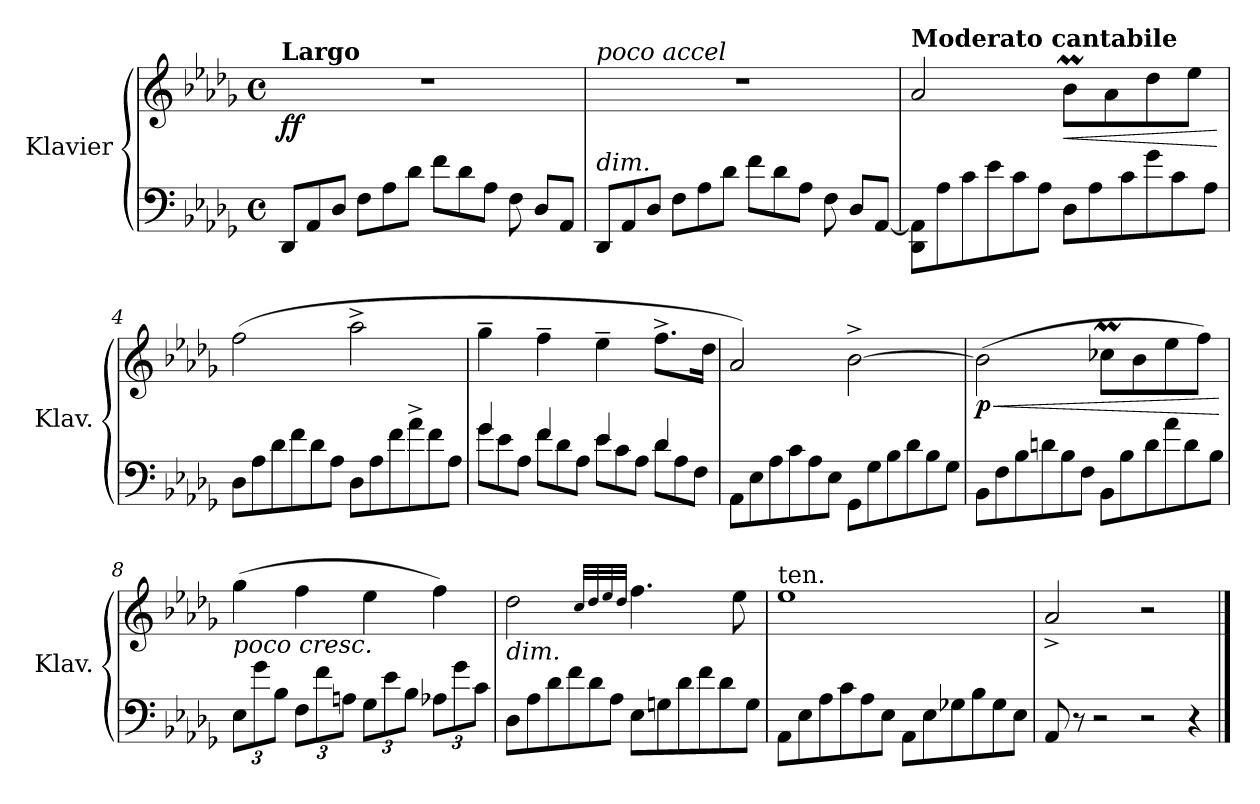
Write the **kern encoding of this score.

**kern	**kern	**dynam
*part1	*part1	*part1
*staff2	*staff1	*staff1/2
*I"Klavier	*	*
*I'Klav.	*	*
*clefF4	*clefG2	*
*k[b-e-a-d-g-]	*k[b-e-a-d-g-]	*
*M4/4	*M4/4	*
*met(c)	*met(c)	*
*Xtuplet	*	*
=1	=1	=1
!	!LO:TX:a:B:t=Largo	!
!	!	!LO:DY:b
12DD-/L	1r	ff
12AA-/	.	.
12D-/J	.	.
12F\L	.	.
12A-\	.	.
12d-\J	.	.
12f\L	.	.
12d-\	.	.
12A-\J	.	.
12F\	.	.
12D-/L	.	.
12AA-/J	.	.
=2	=2	=2
!	!LO:TX:a:i:t=poco accel	!
!LO:TX:a:i:t=dim.	!	!
12DD-/L	1r	.
12AA-/	.	.
12D-/J	.	.
12F\L	.	.
12A-\	.	.
12d-\J	.	.
12f\L	.	.
12d-\	.	.
12A-\J	.	.
12F\	.	.
12D-/L	.	.
[12AA-/J	.	.
=3	=3	=3
!	!LO:TX:a:B:t=Moderato cantabile	!
12DD-\ 12AA-\]L	2a-/	.
12A-\	.	.
12c\	.	.
12e-\	.	.
12c\	.	.
12A-\J	.	.
!	!	!LO:HP:b
12D-\L	8b-M\L	<
12A-\	.	.
.	8a-\	.
12c\	.	.
12g-\	8dd-\	.
12c\	.	.
.	8ee-\J	.
12A-\J	.	.
.	.	[
!!LO:LB:g=z
=4	=4	=4
12D-\L	(>2ff\	.
12A-\	.	.
12d-\	.	.
12f\	.	.
12d-\	.	.
12A-\J	.	.
12D-\L	2aa-^\	.
12A-\	.	.
12f\	.	.
12a-^\	.	.
12f\	.	.
12A-\J	.	.
=5	=5	=5
*^	*	*
12g-\L	4g-/	4gg-~\	.
12e-\	.	.	.
12A-\J	.	.	.
12f\L	4f/	4ff~\	.
12d-\	.	.	.
12A-\J	.	.	.
12e-\L	4e-/	4ee-~\	.
12c\	.	.	.
12A-\J	.	.	.
12d-\L	4d-/	8.ff^\L	.
12A-\	.	.	.
12F\J	.	.	.
.	.	16dd-\Jk	.
*v	*v	*	*
=6	=6	=6
12AA-\L	2a-/)	.
12E-\	.	.
12A-\	.	.
12c\	.	.
12A-\	.	.
12E-\J	.	.
12GG-\L	[2b-^\	.
12G-\	.	.
12B-\	.	.
12d-\	.	.
12B-\	.	.
12G-\J	.	.
!!LO:LB:g=z
=7	=7	=7
!	!	!LO:HP:b
!	!	!LO:DY:n=1:b
12BB-\L	(>2b-\]	< p
12F\	.	.
12B-\	.	.
12dn\	.	.
12B-\	.	.
12F\J	.	.
12BB-\L	8cc-XM\L	.
12B-\	.	.
.	8b-\	.
12d\	.	.
12a-\	8ee-\	.
12d\	.	.
.	8ff\J)	.
12B-\J	.	.
.	.	[
=8	=8	=8
*tuplet	*	*
*Xbrackettup	*	*
!	!LO:TX:b:i:t=poco cresc.	!
12E-\L	(>4gg-\	.
12g-\	.	.
12B-\J	.	.
12F\L	4ff\	.
12f\	.	.
12An\J	.	.
12G-\L	4ee-\	.
12e-\	.	.
12B-\J	.	.
12A-X\L	4ff\)	.
12g-\	.	.
12c\J	.	.
=9	=9	=9
*Xtuplet	*	*
!	!LO:TX:b:i:t=dim.	!
12D-\L	2dd-\	.
12A-\	.	.
12d-\	.	.
12f\	.	.
12d-\	.	.
12A-\J	.	.
.	32qcc/LLL	.
.	32qdd-/	.
.	32qee-/	.
.	32qdd-/JJJ	.
12E-\L	4.ff\	.
12Gn\	.	.
12d-\	.	.
12f\	.	.
12d-\	.	.
.	8ee-\	.
12G\J	.	.
!!LO:LB:g=z
=10	=10	=10
!	!LO:TX:a:t=ten.	!
12AA-\L	1ee-	.
12E-\	.	.
12A-\	.	.
12c\	.	.
12A-\	.	.
12E-\J	.	.
12AA-\L	.	.
12E-\	.	.
12G-X\	.	.
12B-\	.	.
12G-\	.	.
12E-\J	.	.
=11	=11	=11
12AA-/	2a-^/	.
12r	.	.
3r	.	.
3r	2r	.
6r	.	.
==	==	==
*-	*-	*-
